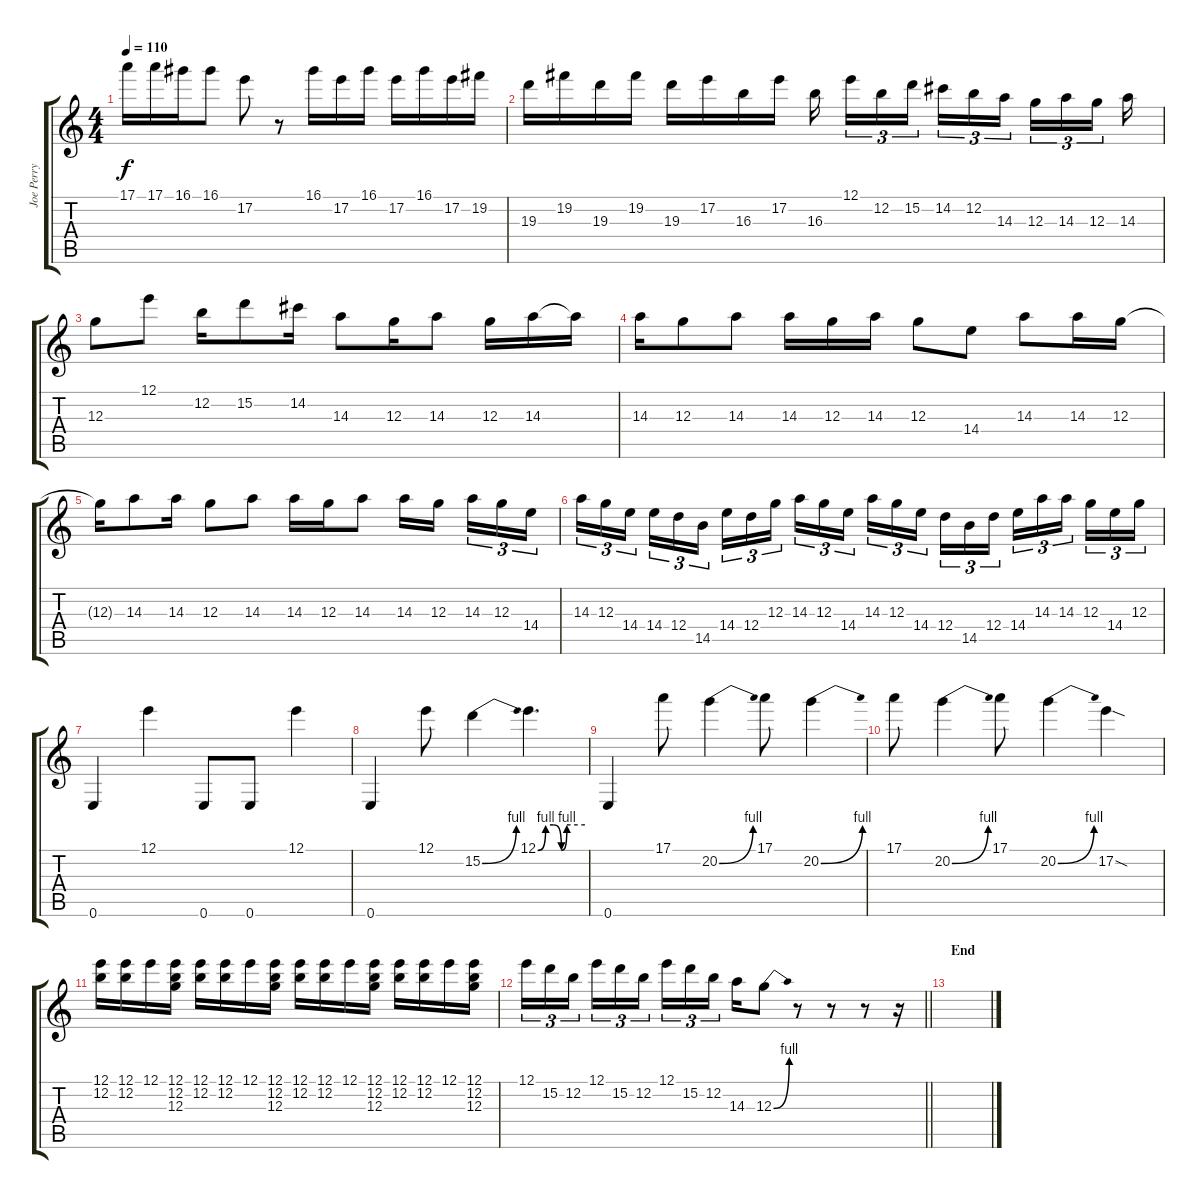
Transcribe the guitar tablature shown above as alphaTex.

\track ("Joe Perry - Guitar - Solo" "Joe Perry ") {instrument overdrivenguitar}
\staff {score tabs}
\tuning (E4 B3 G3 D3 A2 E2) {hide}
\ts (4 4)
\tempo 110
\clef g2
\ks c
17.1.16{dy f} 17.1.16 16.1.16 16.1.8 17.2.8 r.8 16.1.16 17.2.16 16.1.16 17.2.16 16.1.16 17.2.16 19.2.16 |
19.3.16 19.2.16 19.3.16 19.2.16 19.3.16 17.2.16 16.3.16 17.2.16 16.3.16{beam splitsecondary} 12.1.16{tu (3 2)} 12.2.16{tu (3 2)} 15.2.16{tu (3 2) beam splitsecondary} 14.2.16{tu (3 2)} 12.2.16{tu (3 2)} 14.3.16{tu (3 2) beam splitsecondary} 12.3.16{tu (3 2)} 14.3.16{tu (3 2)} 12.3.16{tu (3 2) beam splitsecondary} 14.3.16 |
12.3.8 12.1.8 12.2.16 15.2.8 14.2.16 14.3.8 12.3.16 14.3.8 12.3.16 14.3.16 14.3{t}.16 |
14.3.16 12.3.8 14.3.8 14.3.16 12.3.16 14.3.16 12.3.8 14.4.8 14.3.8 14.3.16 12.3.16 |
12.3{t}.16 14.3.8 14.3.16 12.3.8 14.3.8 14.3.16 12.3.16 14.3.8 14.3.16 12.3.16{beam splitsecondary} 14.3.16{tu (3 2)} 12.3.16{tu (3 2)} 14.4.16{tu (3 2)} |
14.3.16{tu (3 2)} 12.3.16{tu (3 2)} 14.4.16{tu (3 2) beam splitsecondary} 14.4.16{tu (3 2)} 12.4.16{tu (3 2)} 14.5.16{tu (3 2)} 14.4.16{tu (3 2)} 12.4.16{tu (3 2)} 12.3.16{tu (3 2) beam splitsecondary} 14.3.16{tu (3 2)} 12.3.16{tu (3 2)} 14.4.16{tu (3 2)} 14.3.16{tu (3 2)} 12.3.16{tu (3 2)} 14.4.16{tu (3 2) beam splitsecondary} 12.4.16{tu (3 2)} 14.5.16{tu (3 2)} 12.4.16{tu (3 2)} 14.4.16{tu (3 2)} 14.3.16{tu (3 2)} 14.3.16{tu (3 2) beam splitsecondary} 12.3.16{tu (3 2)} 14.4.16{tu (3 2)} 12.3.16{tu (3 2)} |
0.6.4 12.1.4 0.6.8 0.6.8 12.1.4 |
0.6.4 12.1.8 15.2{be (bend 0 0 60 4)}.4 12.1{be (custom 0 0 10 4 20 4 30 0 37 4 60 4)}.4{d} |
0.6.4 17.1.8 20.2{be (bend 0 0 60 4)}.4 17.1.8 20.2{be (bend 0 0 60 4)}.4 |
17.1.8 20.2{be (bend 0 0 60 4)}.4 17.1.8 20.2{be (bend 0 0 60 4)}.4 17.2{sod}.4 |
(12.1 12.2).16 (12.1 12.2).16 12.1.16 (12.1 12.2 12.3).16 (12.1 12.2).16 (12.1 12.2).16 12.1.16 (12.1 12.2 12.3).16 (12.1 12.2).16 (12.1 12.2).16 12.1.16 (12.1 12.2 12.3).16 (12.1 12.2).16 (12.1 12.2).16 12.1.16 (12.1 12.2 12.3).16 |
\barLineRight lightlight
12.1.16{tu (3 2)} 15.2.16{tu (3 2)} 12.2.16{tu (3 2) beam splitsecondary} 12.1.16{tu (3 2)} 15.2.16{tu (3 2)} 12.2.16{tu (3 2)} 12.1.16{tu (3 2)} 15.2.16{tu (3 2)} 12.2.16{tu (3 2) beam splitsecondary} 14.3.16 12.3{be (bend 0 0 60 4)}.8 r.8 r.8 r.8 r.16 |
\section ("" "End")
